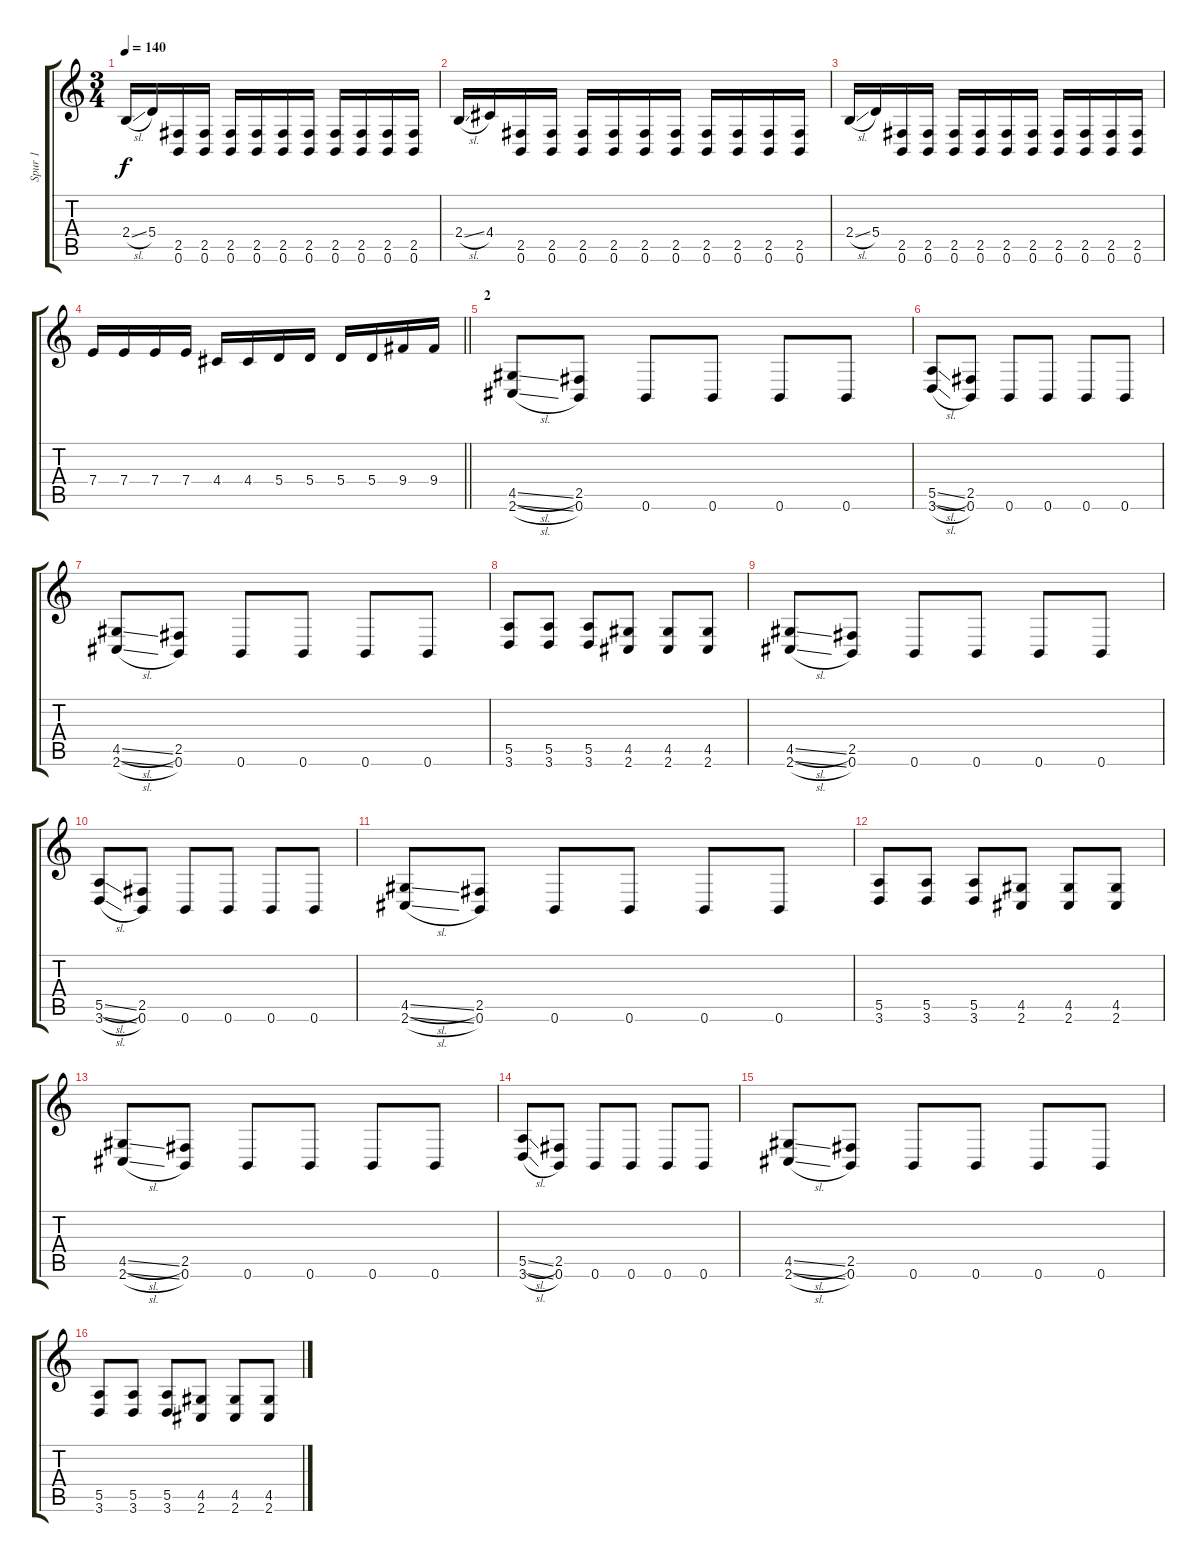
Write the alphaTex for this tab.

\track ("Spur 1" "Spur 1") {instrument distortionguitar}
\staff {score tabs}
\tuning (B3 Gb3 D3 A2 E2 B1) {hide}
\ts (3 4)
\tempo 140
\clef g2
\ks c
2.4{sl}.16{dy f} 5.4.16 (2.5 0.6).16 (2.5 0.6).16 (2.5 0.6).16 (2.5 0.6).16 (2.5 0.6).16 (2.5 0.6).16 (2.5 0.6).16 (2.5 0.6).16 (2.5 0.6).16 (2.5 0.6).16 |
2.4{sl}.16 4.4.16 (2.5 0.6).16 (2.5 0.6).16 (2.5 0.6).16 (2.5 0.6).16 (2.5 0.6).16 (2.5 0.6).16 (2.5 0.6).16 (2.5 0.6).16 (2.5 0.6).16 (2.5 0.6).16 |
2.4{sl}.16 5.4.16 (2.5 0.6).16 (2.5 0.6).16 (2.5 0.6).16 (2.5 0.6).16 (2.5 0.6).16 (2.5 0.6).16 (2.5 0.6).16 (2.5 0.6).16 (2.5 0.6).16 (2.5 0.6).16 |
\barLineRight lightlight
7.4.16 7.4.16 7.4.16 7.4.16 4.4.16 4.4.16 5.4.16 5.4.16 5.4.16 5.4.16 9.4.16 9.4.16 |
\section ("" "2")
(4.5{sl} 2.6{sl}).8{volume 12} (2.5 0.6).8 0.6.8 0.6.8 0.6.8 0.6.8 |
(5.5{sl} 3.6{sl}).8 (2.5 0.6).8 0.6.8 0.6.8 0.6.8 0.6.8 |
(4.5{sl} 2.6{sl}).8 (2.5 0.6).8 0.6.8 0.6.8 0.6.8 0.6.8 |
(5.5 3.6).8 (5.5 3.6).8 (5.5 3.6).8 (4.5 2.6).8 (4.5 2.6).8 (4.5 2.6).8 |
(4.5{sl} 2.6{sl}).8 (2.5 0.6).8 0.6.8 0.6.8 0.6.8 0.6.8 |
(5.5{sl} 3.6{sl}).8 (2.5 0.6).8 0.6.8 0.6.8 0.6.8 0.6.8 |
(4.5{sl} 2.6{sl}).8 (2.5 0.6).8 0.6.8 0.6.8 0.6.8 0.6.8 |
(5.5 3.6).8 (5.5 3.6).8 (5.5 3.6).8 (4.5 2.6).8 (4.5 2.6).8 (4.5 2.6).8 |
(4.5{sl} 2.6{sl}).8 (2.5 0.6).8 0.6.8 0.6.8 0.6.8 0.6.8 |
(5.5{sl} 3.6{sl}).8 (2.5 0.6).8 0.6.8 0.6.8 0.6.8 0.6.8 |
(4.5{sl} 2.6{sl}).8 (2.5 0.6).8 0.6.8 0.6.8 0.6.8 0.6.8 |
(5.5 3.6).8 (5.5 3.6).8 (5.5 3.6).8 (4.5 2.6).8 (4.5 2.6).8 (4.5 2.6).8
